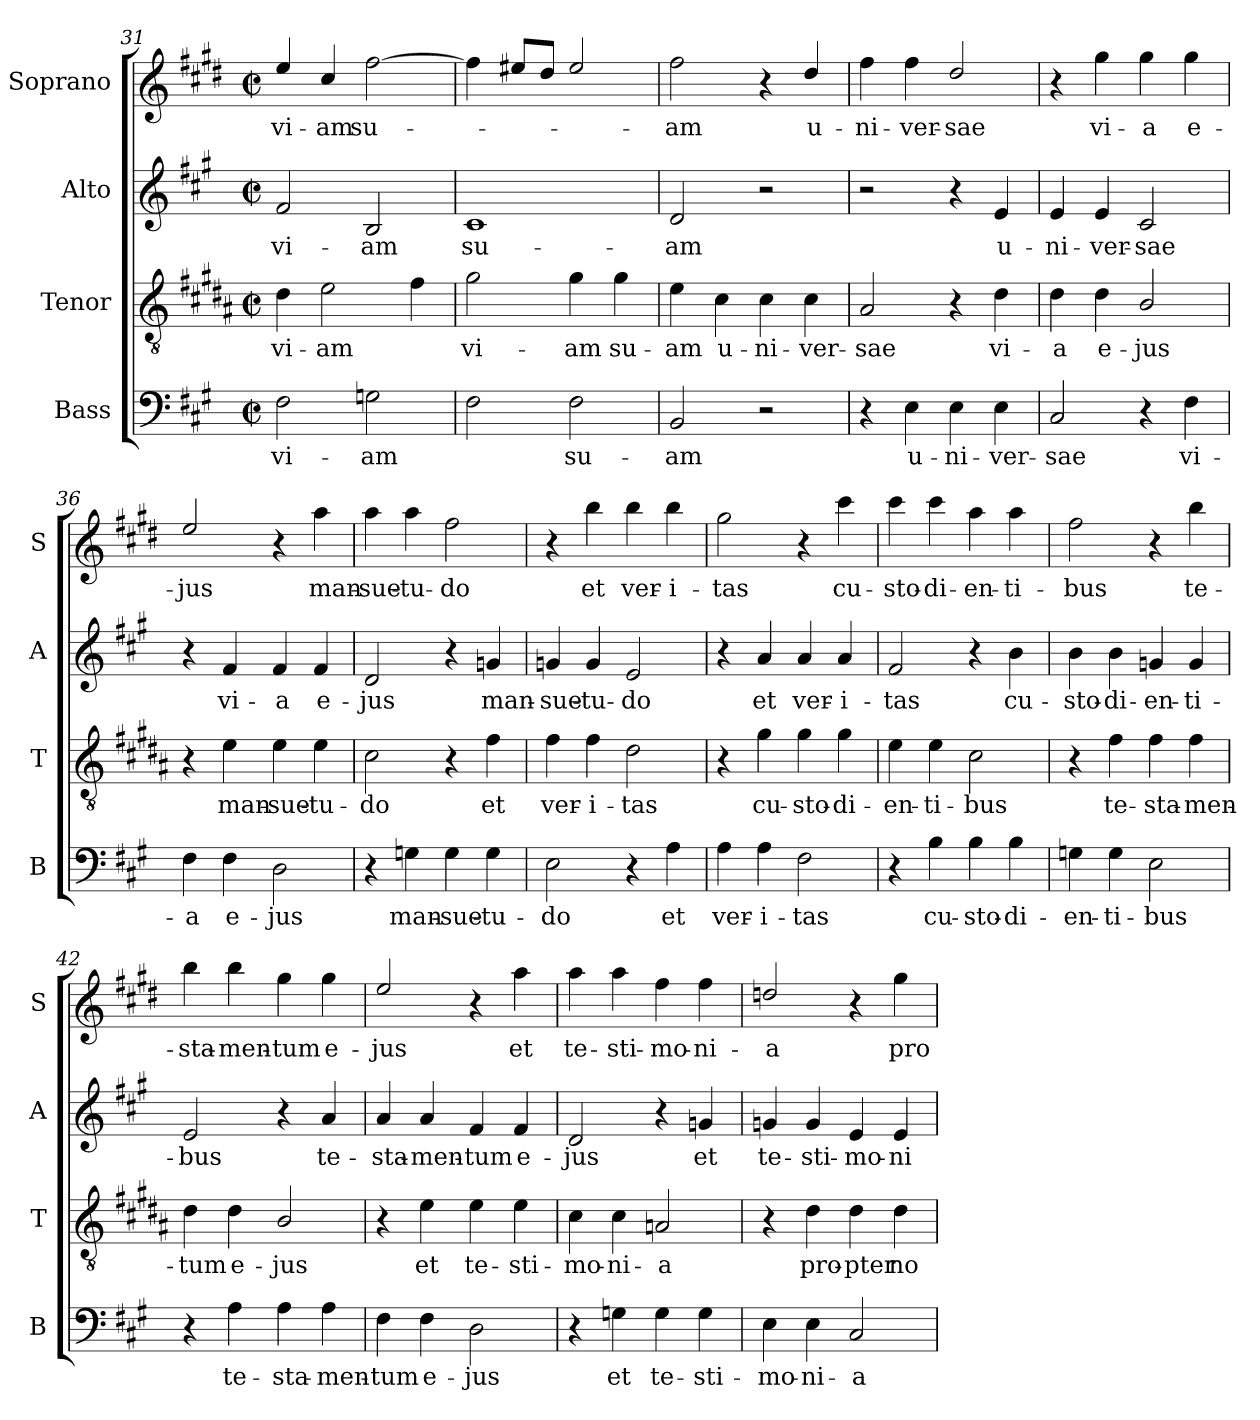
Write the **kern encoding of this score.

**kern	**text	**kern	**text	**kern	**text	**kern	**text
*part4	*part4	*part3	*part3	*part2	*part2	*part1	*part1
*staff4	*staff4	*staff3	*staff3	*staff2	*staff2	*staff1	*staff1
*I"Bass	*	*I"Tenor	*	*I"Alto	*	*I"Soprano	*
*I'B	*	*I'T	*	*I'A	*	*I'S	*
*clefF4	*	*clefGv2	*	*clefG2	*	*clefG2	*
*	*	*ITrd1c2	*	*	*	*ITrd4c7	*
*k[f#c#g#]	*	*k[f#c#g#]	*	*k[f#c#g#]	*	*k[f#c#g#]	*
*A:	*	*A:	*	*A:	*	*A:	*
*M2/2	*	*M2/2	*	*M2/2	*	*M2/2	*
*met(c|)	*	*met(c|)	*	*met(c|)	*	*met(c|)	*
=31	=31	=31	=31	=31	=31	=31	=31
2F#\	vi-	4c#\	vi-	2f#/	vi-	4a/	vi-
.	.	2d\	-am	.	.	4f#/	-am
2Gn\	-am	.	.	2B/	-am	[2b\	su-
.	.	4e\	.	.	.	.	.
!!LO:PB:g=z
=32	=32	=32	=32	=32	=32	=32	=32
2F#\	.	2f#\	vi-	1c#	su-	4b\]	.
.	.	.	.	.	.	8a#X/L	.
.	.	.	.	.	.	8g#/J	.
2F#\	su-	4f#\	-am	.	.	2a#/	.
.	.	4f#\	su-	.	.	.	.
=33	=33	=33	=33	=33	=33	=33	=33
2BB/	-am	4d\	-am	2d/	-am	2b\	-am
.	.	4B\	u-	.	.	.	.
2r	.	4B\	-ni-	2r	.	4r	.
.	.	4B\	-ver-	.	.	4g#/	u-
=34	=34	=34	=34	=34	=34	=34	=34
4r	.	2G#/	-sae	2r	.	4b\	-ni-
4E\	u-	.	.	.	.	4b\	-ver-
4E\	-ni-	4r	.	4r	.	2g#/	-sae
4E\	-ver-	4c#\	vi-	4e/	u-	.	.
=35	=35	=35	=35	=35	=35	=35	=35
2C#/	-sae	4c#\	-a	4e/	-ni-	4r	.
.	.	4c#\	e-	4e/	-ver-	4cc#\	vi-
4r	.	2A/	-jus	2c#/	-sae	4cc#\	-a
4F#\	vi-	.	.	.	.	4cc#\	e-
=36	=36	=36	=36	=36	=36	=36	=36
4F#\	-a	4r	.	4r	.	2a/	-jus
4F#\	e-	4d\	man-	4f#/	vi-	.	.
2D\	-jus	4d\	-sue-	4f#/	-a	4r	.
.	.	4d\	-tu-	4f#/	e-	4dd\	man-
!!LO:LB:g=z
=37	=37	=37	=37	=37	=37	=37	=37
4r	.	2B\	-do	2d/	-jus	4dd\	-sue-
4Gn\	man-	.	.	.	.	4dd\	-tu-
4G\	-sue-	4r	.	4r	.	2b\	-do
4G\	-tu-	4e\	et	4gn/	man-	.	.
=38	=38	=38	=38	=38	=38	=38	=38
2E\	-do	4e\	ver-	4gn/	-sue-	4r	.
.	.	4e\	-i-	4g/	-tu-	4ee\	et
4r	.	2c#\	-tas	2e/	-do	4ee\	ver-
4A\	et	.	.	.	.	4ee\	-i-
=39	=39	=39	=39	=39	=39	=39	=39
4A\	ver-	4r	.	4r	.	2cc#\	-tas
4A\	-i-	4f#\	cu-	4a/	et	.	.
2F#\	-tas	4f#\	-sto-	4a/	ver-	4r	.
.	.	4f#\	-di-	4a/	-i-	4ff#\	cu-
=40	=40	=40	=40	=40	=40	=40	=40
4r	.	4d\	-en-	2f#/	-tas	4ff#\	-sto-
4B\	cu-	4d\	-ti-	.	.	4ff#\	-di-
4B\	-sto-	2B\	-bus	4r	.	4dd\	-en-
4B\	-di-	.	.	4b\	cu-	4dd\	-ti-
=41	=41	=41	=41	=41	=41	=41	=41
4Gn\	-en-	4r	.	4b\	-sto-	2b\	-bus
4G\	-ti-	4e\	te-	4b\	-di-	.	.
2E\	-bus	4e\	-sta-	4gn/	-en-	4r	.
.	.	4e\	-men-	4g/	-ti-	4ee\	te-
!!LO:PB:g=z
=42	=42	=42	=42	=42	=42	=42	=42
4r	.	4c#\	-tum	2e/	-bus	4ee\	-sta-
4A\	te-	4c#\	e-	.	.	4ee\	-men-
4A\	-sta-	2A/	-jus	4r	.	4cc#\	-tum
4A\	-men-	.	.	4a/	te-	4cc#\	e-
=43	=43	=43	=43	=43	=43	=43	=43
4F#\	-tum	4r	.	4a/	-sta-	2a/	-jus
4F#\	e-	4d\	et	4a/	-men-	.	.
2D\	-jus	4d\	te-	4f#/	-tum	4r	.
.	.	4d\	-sti-	4f#/	e-	4dd\	et
=44	=44	=44	=44	=44	=44	=44	=44
4r	.	4B\	-mo-	2d/	-jus	4dd\	te-
4Gn\	et	4B\	-ni-	.	.	4dd\	-sti-
4G\	te-	2Gn/	-a	4r	.	4b\	-mo-
4G\	-sti-	.	.	4gn/	et	4b\	-ni-
=45	=45	=45	=45	=45	=45	=45	=45
4E\	-mo-	4r	.	4gn/	te-	2gn/	-a
4E\	-ni-	4c#\	pro-	4g/	-sti-	.	.
2C#/	-a	4c#\	-pter	4e/	-mo-	4r	.
.	.	4c#\	no-	4e/	-ni-	4cc#\	pro-
=	=	=	=	=	=	=	=
*-	*-	*-	*-	*-	*-	*-	*-
